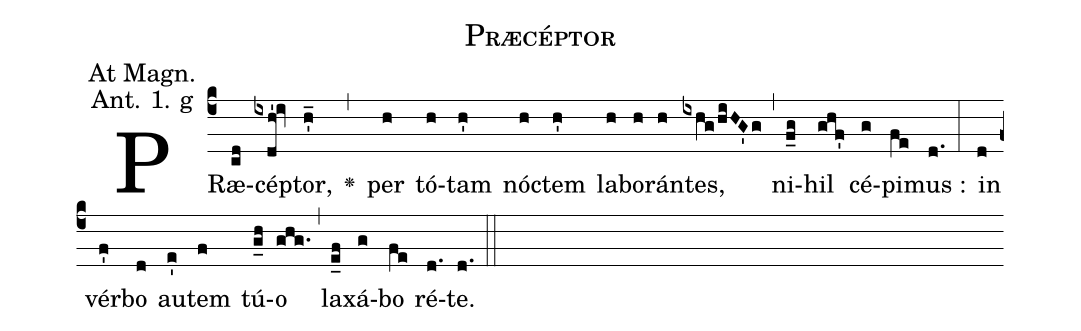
name: Præcéptor;
office-part: Magnificat Antiphon;
mode: 1g;
annotation: At Magn.;
annotation: Ant. 1. g;
%%
% The syntax in this part is called gabc. Please refer to http://home.gna.org/gregorio/gabc/#basis

(c4)PRæ(cd)cép(ixdh'!iv)tor,(h'_) <v>\greheightstar</v>(,) per(h) tó(h)tam(h') nó(h)ctem(h') la(h)bo(h)rán(h)tes,(ixhg/hiHG'g) (,) ni(f_g)hil(ghf') cé(g)pi(fe)mus :(d.) (:) in(d) vér(f')bo(d) au(e')tem(f) tú(g_h)o(ghg.) (,) la(e_f)xá(g)bo(fe) ré(d.)te.(d.) (::)

%E(h) u(h) o(g) u(f) a(gh) e.(g.) (::)
